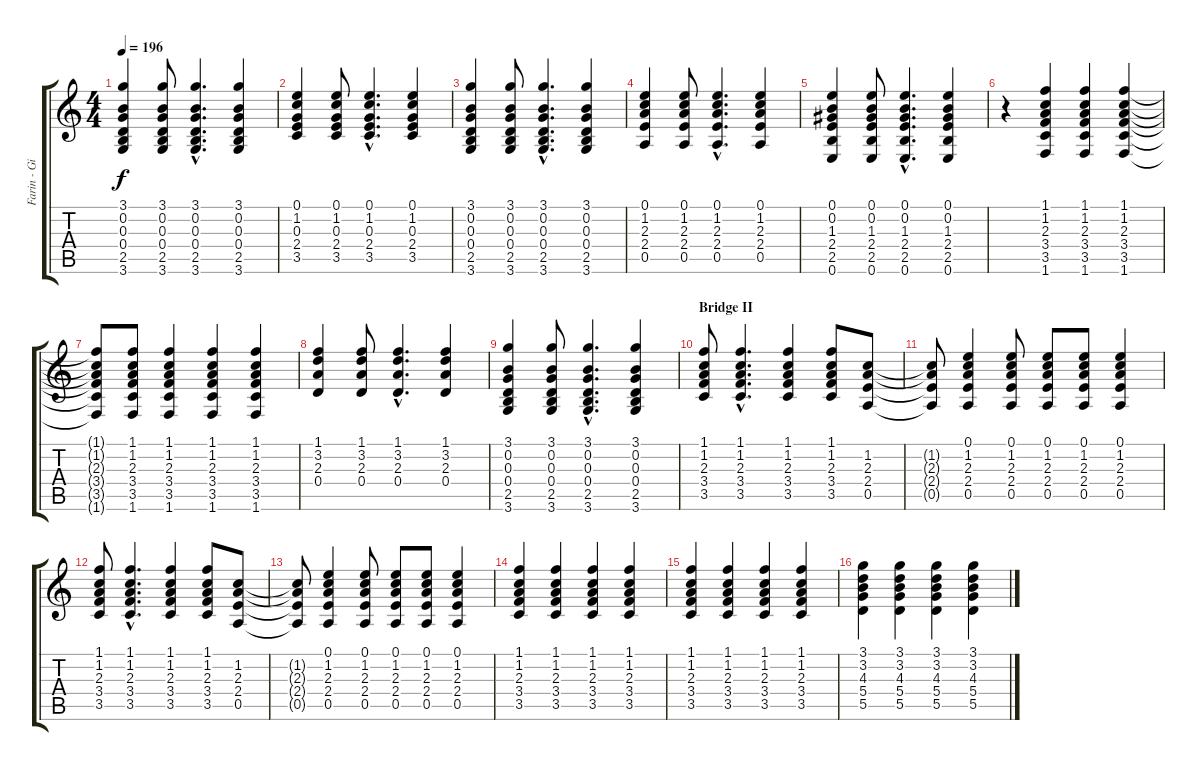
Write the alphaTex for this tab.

\track ("Farin - Gitarre 1" "Farin - Gi") {instrument acousticguitarsteel}
\staff {score tabs}
\tuning (E4 B3 G3 D3 A2 E2) {hide}
\ts (4 4)
\tempo 196
\clef g2
\ks c
(3.1 0.2 0.3 0.4 2.5 3.6).4{dy f} (3.1 0.2 0.3 0.4 2.5 3.6).8 (3.1{hac} 0.2{hac} 0.3{hac} 0.4{hac} 2.5{hac} 3.6{hac}).4{d} (3.1 0.2 0.3 0.4 2.5 3.6).4 |
(0.1 1.2 0.3 2.4 3.5).4 (0.1 1.2 0.3 2.4 3.5).8 (0.1{hac} 1.2{hac} 0.3{hac} 2.4{hac} 3.5{hac}).4{d} (0.1 1.2 0.3 2.4 3.5).4 |
(3.1 0.2 0.3 0.4 2.5 3.6).4 (3.1 0.2 0.3 0.4 2.5 3.6).8 (3.1{hac} 0.2{hac} 0.3{hac} 0.4{hac} 2.5{hac} 3.6{hac}).4{d} (3.1 0.2 0.3 0.4 2.5 3.6).4 |
(0.1 1.2 2.3 2.4 0.5).4 (0.1 1.2 2.3 2.4 0.5).8 (0.1{hac} 1.2{hac} 2.3{hac} 2.4{hac} 0.5{hac}).4{d} (0.1 1.2 2.3 2.4 0.5).4 |
(0.1 0.2 1.3 2.4 2.5 0.6).4 (0.1 0.2 1.3 2.4 2.5 0.6).8 (0.1{hac} 0.2{hac} 1.3{hac} 2.4{hac} 2.5{hac} 0.6{hac}).4{d} (0.1 0.2 1.3 2.4 2.5 0.6).4 |
r.4 (1.1 1.2 2.3 3.4 3.5 1.6).4 (1.1 1.2 2.3 3.4 3.5 1.6).4 (1.1 1.2 2.3 3.4 3.5 1.6).4 |
(1.1{t} 1.2{t} 2.3{t} 3.4{t} 3.5{t} 1.6{t}).8 (1.1 1.2 2.3 3.4 3.5 1.6).8 (1.1 1.2 2.3 3.4 3.5 1.6).4 (1.1 1.2 2.3 3.4 3.5 1.6).4 (1.1 1.2 2.3 3.4 3.5 1.6).4 |
(1.1 3.2 2.3 0.4).4 (1.1 3.2 2.3 0.4).8 (1.1{hac} 3.2{hac} 2.3{hac} 0.4{hac}).4{d} (1.1 3.2 2.3 0.4).4 |
(3.1 0.2 0.3 0.4 2.5 3.6).4 (3.1 0.2 0.3 0.4 2.5 3.6).8 (3.1{hac} 0.2{hac} 0.3{hac} 0.4{hac} 2.5{hac} 3.6{hac}).4{d} (3.1 0.2 0.3 0.4 2.5 3.6).4 |
\section ("" "Bridge II")
(1.1 1.2 2.3 3.4 3.5).8 (1.1{hac} 1.2{hac} 2.3{hac} 3.4{hac} 3.5{hac}).4{d} (1.1 1.2 2.3 3.4 3.5).4 (1.1 1.2 2.3 3.4 3.5).8 (1.2 2.3 2.4 0.5).8 |
(1.2{t} 2.3{t} 2.4{t} 0.5{t}).8 (0.1 1.2 2.3 2.4 0.5).4 (0.1 1.2 2.3 2.4 0.5).8 (0.1 1.2 2.3 2.4 0.5).8 (0.1 1.2 2.3 2.4 0.5).8 (0.1 1.2 2.3 2.4 0.5).4 |
(1.1 1.2 2.3 3.4 3.5).8 (1.1{hac} 1.2{hac} 2.3{hac} 3.4{hac} 3.5{hac}).4{d} (1.1 1.2 2.3 3.4 3.5).4 (1.1 1.2 2.3 3.4 3.5).8 (1.2 2.3 2.4 0.5).8 |
(1.2{t} 2.3{t} 2.4{t} 0.5{t}).8 (0.1 1.2 2.3 2.4 0.5).4 (0.1 1.2 2.3 2.4 0.5).8 (0.1 1.2 2.3 2.4 0.5).8 (0.1 1.2 2.3 2.4 0.5).8 (0.1 1.2 2.3 2.4 0.5).4 |
(1.1 1.2 2.3 3.4 3.5).4 (1.1 1.2 2.3 3.4 3.5).4 (1.1 1.2 2.3 3.4 3.5).4 (1.1 1.2 2.3 3.4 3.5).4 |
(1.1 1.2 2.3 3.4 3.5).4 (1.1 1.2 2.3 3.4 3.5).4 (1.1 1.2 2.3 3.4 3.5).4 (1.1 1.2 2.3 3.4 3.5).4 |
(3.1 3.2 4.3 5.4 5.5).4 (3.1 3.2 4.3 5.4 5.5).4 (3.1 3.2 4.3 5.4 5.5).4 (3.1 3.2 4.3 5.4 5.5).4
